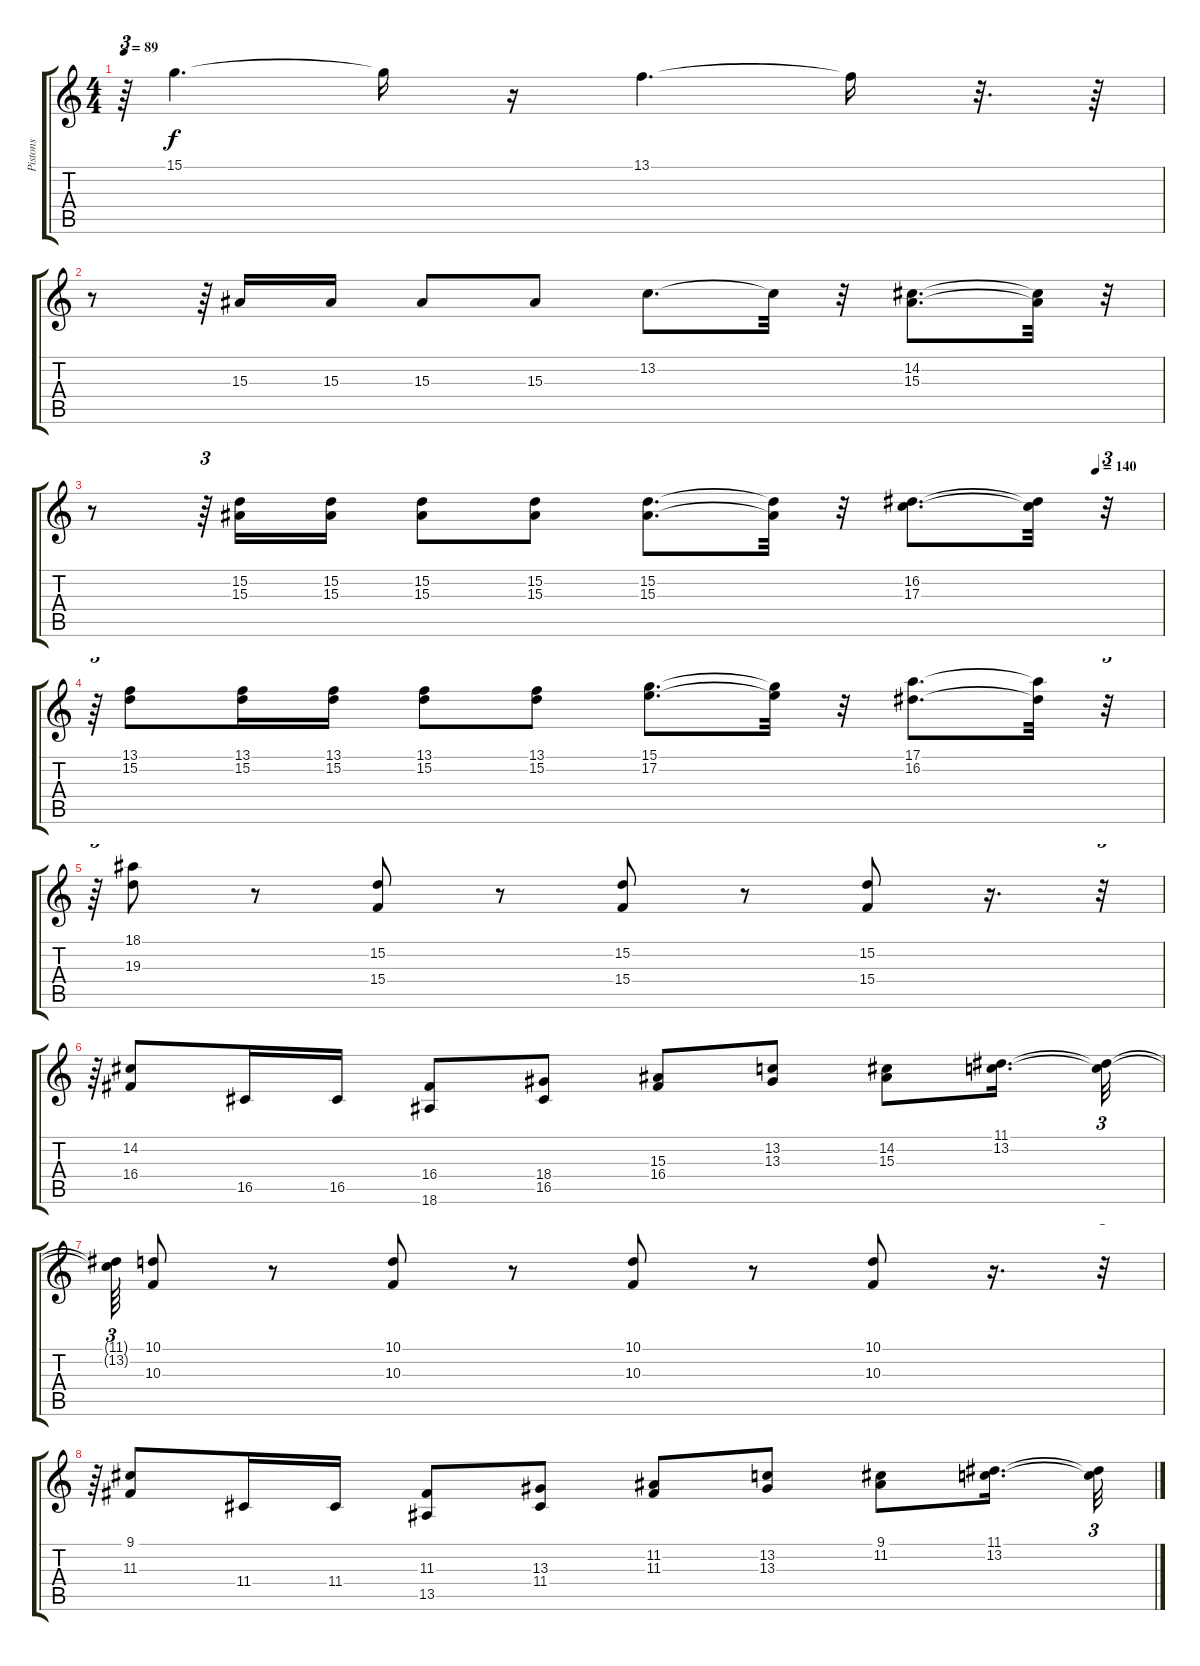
\track ("Pistons" "Pistons") {instrument tuba}
\staff {score tabs}
\tuning (E4 B3 G3 D3 A2 E2) {hide}
\ts (4 4)
\tempo 89
\clef g2
\ks c
r.64{tu (3 2) dy f} 15.1.4{d} 15.1{t}.16 r.16 13.1.4{d} 13.1{t}.16 r.32{d} r.64 |
r.8 r.64{tu (3 2)} 15.3.16 15.3.16 15.3.8 15.3.8 13.2.8{d} 13.2{t}.32 r.32 (14.2 15.3).8{d} (14.2{t} 15.3{t}).32 r.32{tu (3 2)} |
\tempo (140 0.9375)
r.8 r.64{tu (3 2)} (15.2 15.3).16 (15.2 15.3).16 (15.2 15.3).8 (15.2 15.3).8 (15.2 15.3).8{d} (15.2{t} 15.3{t}).32 r.32 (16.2 17.3).8{d} (16.2{t} 17.3{t}).32 r.32{tu (3 2)} |
r.64{tu (3 2)} (13.1 15.2).8 (13.1 15.2).16 (13.1 15.2).16 (13.1 15.2).8 (13.1 15.2).8 (15.1 17.2).8{d} (15.1{t} 17.2{t}).32 r.32 (17.1 16.2).8{d} (17.1{t} 16.2{t}).32 r.32{tu (3 2)} |
r.64{tu (3 2)} (18.1 19.3).8 r.8 (15.2 15.4).8 r.8 (15.2 15.4).8 r.8 (15.2 15.4).8 r.16{d} r.32{tu (3 2)} |
r.64{tu (3 2)} (14.2 16.4).8 16.5.16 16.5.16 (16.4 18.6).8 (18.4 16.5).8 (15.3 16.4).8 (13.2 13.3).8 (14.2 15.3).8 (11.1 13.2).16{d} (11.1{t} 13.2{t}).32{tu (3 2)} |
(11.1{t} 13.2{t}).64{tu (3 2)} (10.1 10.3).8 r.8 (10.1 10.3).8 r.8 (10.1 10.3).8 r.8 (10.1 10.3).8 r.16{d} r.32{tu (3 2)} |
r.64{tu (3 2)} (9.1 11.3).8 11.4.16 11.4.16 (11.3 13.5).8 (13.3 11.4).8 (11.2 11.3).8 (13.2 13.3).8 (9.1 11.2).8 (11.1 13.2).16{d} (11.1{t} 13.2{t}).32{tu (3 2)}
